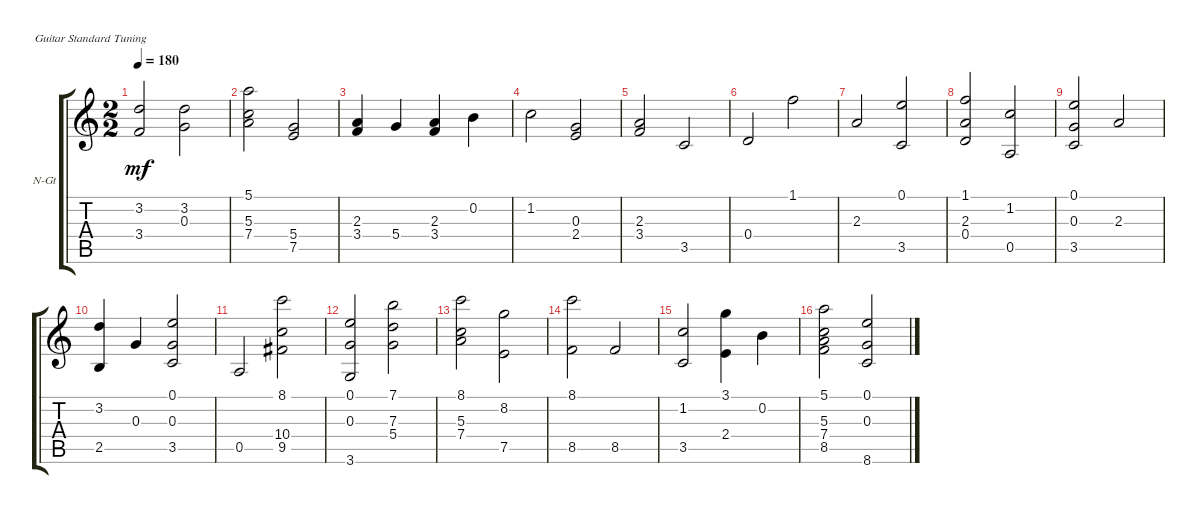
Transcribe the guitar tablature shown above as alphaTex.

\defaultSystemsLayout 4
\bracketExtendMode groupsimilarinstruments
\firstSystemTrackNameOrientation horizontal
\otherSystemsTrackNameOrientation horizontal
\track ("Nylon Guitar" "N-Gt") {instrument acousticguitarnylon}
\staff {score tabs}
\tuning (E4 B3 G3 D3 A2 E2)
\ts (2 2)
\tempo 180
\clef g2
\ks c
(3.2 3.4).2{dy mf} (3.2 0.3).2 |
(5.1 5.3 7.4).2 (5.4 7.5).2 |
(3.4 2.3).4 5.4.4 (2.3 3.4).4 0.2.4 |
1.2.2 (0.3 2.4).2 |
(2.3 3.4).2 3.5.2 |
0.4.2 1.1.2 |
2.3.2 (0.1 3.5).2 |
(1.1 2.3 0.4).2 (1.2 0.5).2 |
(0.1 0.3 3.5).2 2.3.2 |
(3.2 2.5).4 0.3.4 (0.3 3.5 0.1).2 |
0.5.2 (9.5 10.4 8.1).2 |
(0.1 0.3 3.6).2 (7.1 7.3 5.4).2 |
(8.1 5.3 7.4).2 (7.5 8.2).2 |
(8.1 8.5).2 8.5.2 |
(3.5 1.2).2 (3.1 2.4).4 0.2.4 |
(5.1 5.3 7.4 8.5).2 (8.6 0.3 0.1).2
